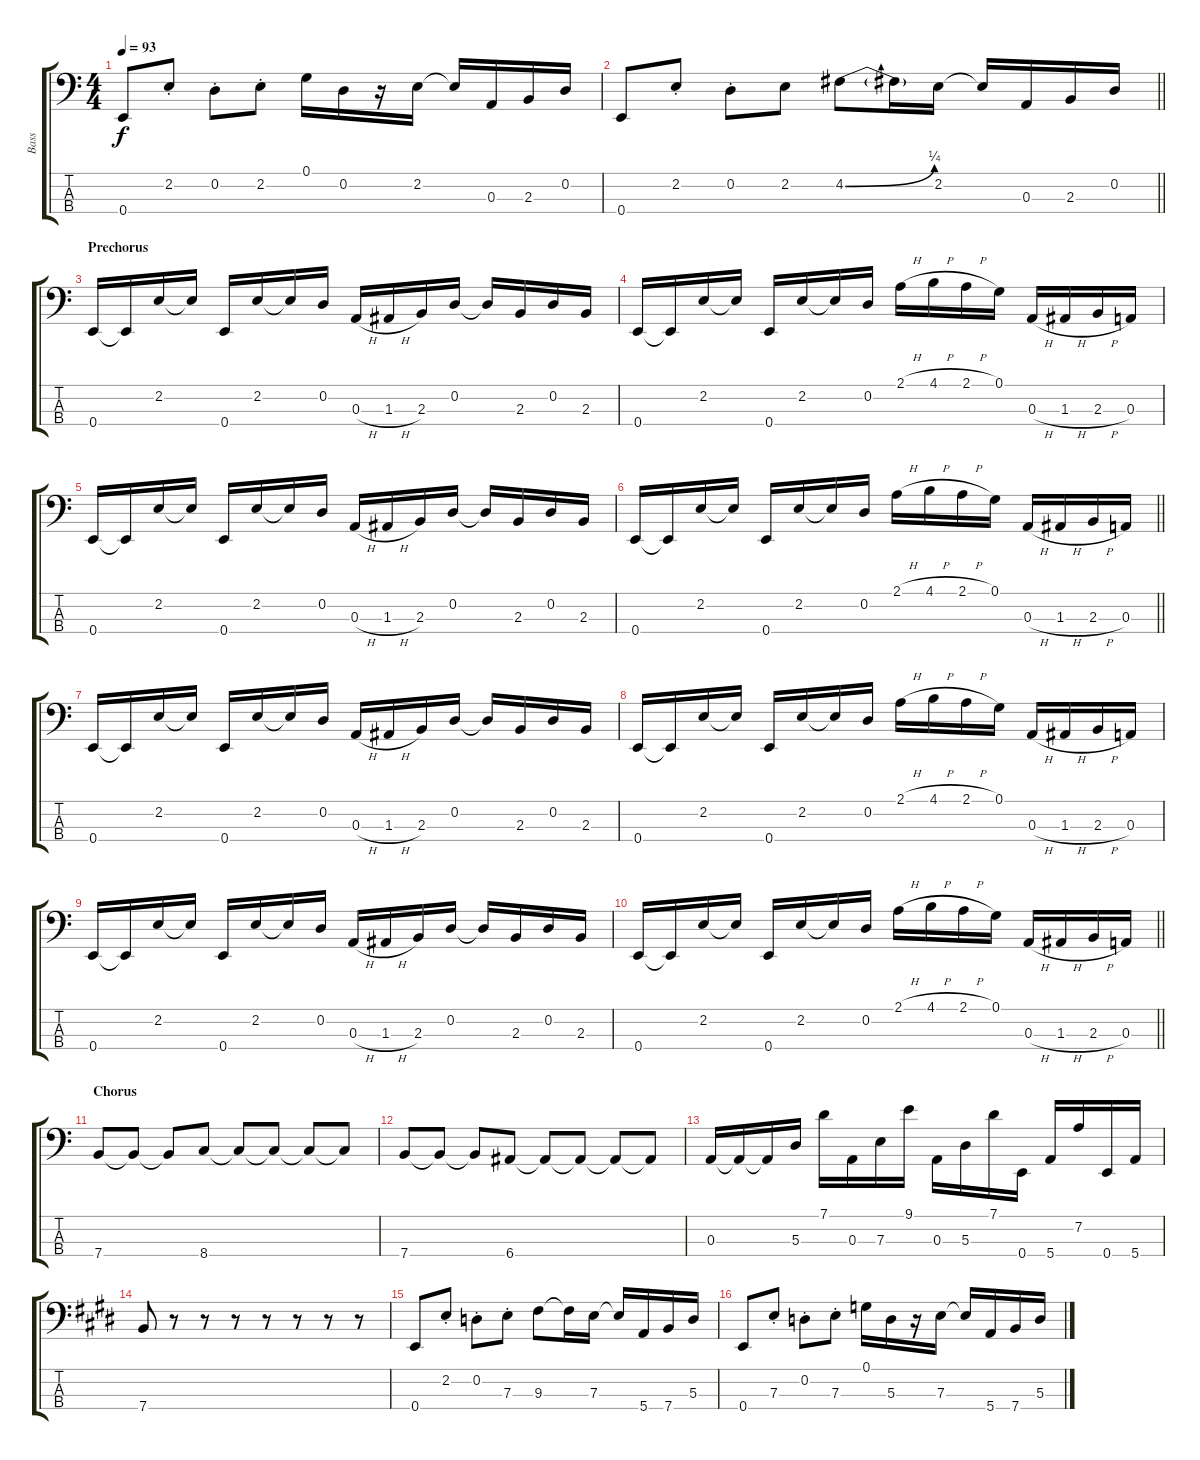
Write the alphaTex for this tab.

\track ("Bass" "Bass") {instrument electricbassfinger}
\staff {score tabs}
\tuning (G2 D2 A1 E1) {hide}
\ts (4 4)
\tempo 93
\clef f4
\ks c
0.4.8{dy f} 2.2{st}.8 0.2{st}.8 2.2{st}.8 0.1.16 0.2.16 r.16 2.2.16 2.2{t}.16 0.3.16 2.3.16 0.2.16 |
\barLineRight lightlight
0.4.8 2.2{st}.8 0.2{st}.8 2.2.8 4.2{be (bend 0 0 60 1)}.8 4.2{t}.16 2.2.16 2.2{t}.16 0.3.16 2.3.16 0.2.16 |
\section ("" "Prechorus")
0.4.16 0.4{t}.16 2.2.16 2.2{t}.16 0.4.16 2.2.16 2.2{t}.16 0.2.16 0.3{h}.16 1.3{h}.16 2.3.16 0.2.16 0.2{t}.16 2.3.16 0.2.16 2.3.16 |
0.4.16 0.4{t}.16 2.2.16 2.2{t}.16 0.4.16 2.2.16 2.2{t}.16 0.2.16 2.1{h}.16 4.1{h}.16 2.1{h}.16 0.1.16 0.3{h}.16 1.3{h}.16 2.3{h}.16 0.3.16 |
0.4.16 0.4{t}.16 2.2.16 2.2{t}.16 0.4.16 2.2.16 2.2{t}.16 0.2.16 0.3{h}.16 1.3{h}.16 2.3.16 0.2.16 0.2{t}.16 2.3.16 0.2.16 2.3.16 |
\barLineRight lightlight
0.4.16 0.4{t}.16 2.2.16 2.2{t}.16 0.4.16 2.2.16 2.2{t}.16 0.2.16 2.1{h}.16 4.1{h}.16 2.1{h}.16 0.1.16 0.3{h}.16 1.3{h}.16 2.3{h}.16 0.3.16 |
0.4.16 0.4{t}.16 2.2.16 2.2{t}.16 0.4.16 2.2.16 2.2{t}.16 0.2.16 0.3{h}.16 1.3{h}.16 2.3.16 0.2.16 0.2{t}.16 2.3.16 0.2.16 2.3.16 |
0.4.16 0.4{t}.16 2.2.16 2.2{t}.16 0.4.16 2.2.16 2.2{t}.16 0.2.16 2.1{h}.16 4.1{h}.16 2.1{h}.16 0.1.16 0.3{h}.16 1.3{h}.16 2.3{h}.16 0.3.16 |
0.4.16 0.4{t}.16 2.2.16 2.2{t}.16 0.4.16 2.2.16 2.2{t}.16 0.2.16 0.3{h}.16 1.3{h}.16 2.3.16 0.2.16 0.2{t}.16 2.3.16 0.2.16 2.3.16 |
\barLineRight lightlight
0.4.16 0.4{t}.16 2.2.16 2.2{t}.16 0.4.16 2.2.16 2.2{t}.16 0.2.16 2.1{h}.16 4.1{h}.16 2.1{h}.16 0.1.16 0.3{h}.16 1.3{h}.16 2.3{h}.16 0.3.16 |
\section ("" "Chorus")
7.4.8 7.4{t}.8 7.4{t}.8 8.4.8 8.4{t}.8 8.4{t}.8 8.4{t}.8 8.4{t}.8 |
7.4.8 7.4{t}.8 7.4{t}.8 6.4.8 6.4{t}.8 6.4{t}.8 6.4{t}.8 6.4{t}.8 |
0.3.16 0.3{t}.16 0.3{t}.16 5.3.16 7.1.16 0.3.16 7.3.16 9.1.16 0.3.16 5.3.16 7.1.16 0.4.16 5.4.16 7.2.16 0.4.16 5.4.16 |
\ks e
7.4.8 r.8 r.8 r.8 r.8 r.8 r.8 r.8 |
0.4.8 2.2{st}.8 0.2{st}.8 7.3{st}.8 9.3.8 9.3{t}.16 7.3.16 7.3{t}.16 5.4.16 7.4.16 5.3.16 |
0.4.8 7.3{st}.8 0.2{st}.8 7.3{st}.8 0.1.16 5.3.16 r.16 7.3.16 7.3{t}.16 5.4.16 7.4.16 5.3.16
